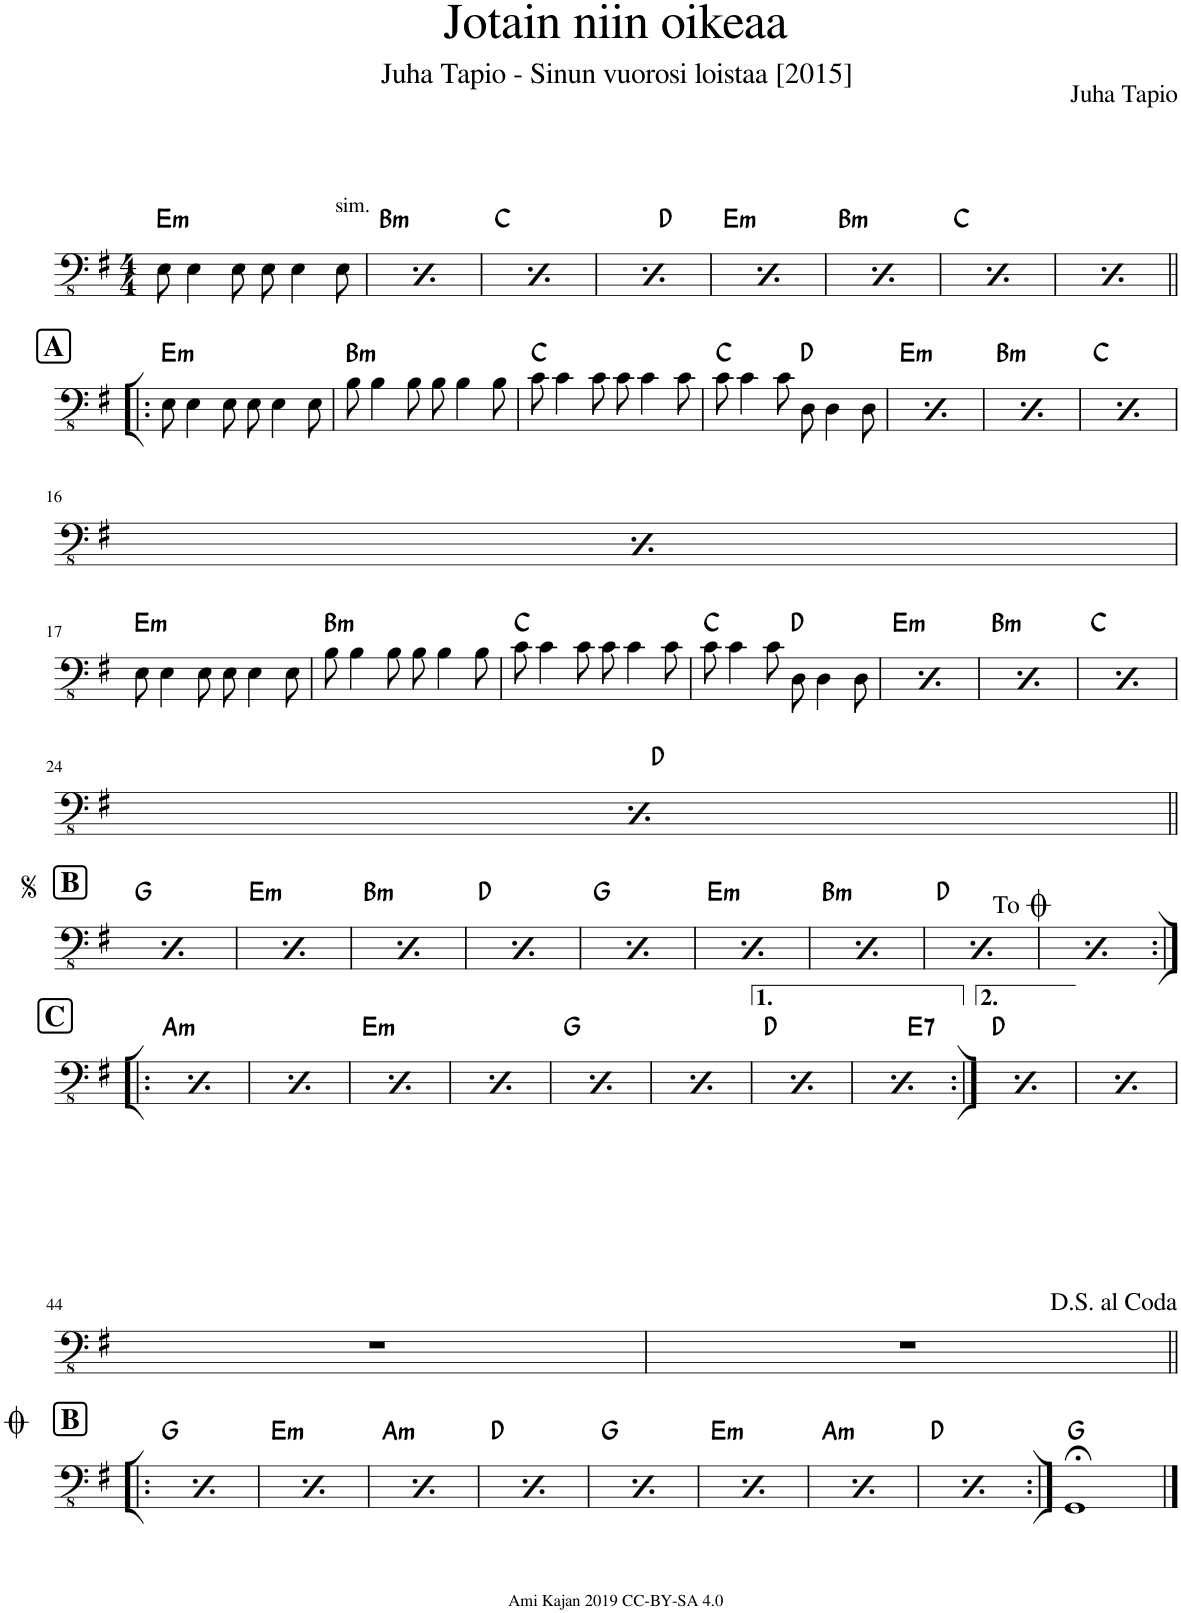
**kern	**harte
*part1	*part1
*staff1	*
*I"Acoustic Bass	*
*I'Bass	*
*clefFv4	*
*k[f#]	*
*M4/4	*
=1	=1
!	!LO:H:kt=m
8EE\	E:min
4EE\	.
8EE\	.
8EE\	.
4EE\	.
!LO:TX:a:t=sim.	!
8EE\	.
=2	=2
!	!LO:H:kt=m
8EE\	E:min
4EE\	.
8EE\	.
8EE\	.
4EE\	.
!LO:TX:a:t=sim.	!
8EE\	.
=3	=3
!	!LO:H:kt=m
8EE\	E:min
4EE\	.
8EE\	.
8EE\	.
4EE\	.
!LO:TX:a:t=sim.	!
8EE\	.
=4	=4
!	!LO:H:kt=m
8EE\	E:min
4EE\	.
8EE\	.
8EE\	.
4EE\	.
!LO:TX:a:t=sim.	!
8EE\	.
=5	=5
!	!LO:H:kt=m
8EE\	E:min
4EE\	.
8EE\	.
8EE\	.
4EE\	.
!LO:TX:a:t=sim.	!
8EE\	.
=6	=6
!	!LO:H:kt=m
8EE\	E:min
4EE\	.
8EE\	.
8EE\	.
4EE\	.
!LO:TX:a:t=sim.	!
8EE\	.
=7	=7
!	!LO:H:kt=m
8EE\	E:min
4EE\	.
8EE\	.
8EE\	.
4EE\	.
!LO:TX:a:t=sim.	!
8EE\	.
=8	=8
!	!LO:H:kt=m
8EE\	E:min
4EE\	.
8EE\	.
8EE\	.
4EE\	.
!LO:TX:a:t=sim.	!
8EE\	.
!!LO:LB:g=z
!!LO:REH:place=s1:a:B:cj:fs=14:t=A
=9!|:	=9!|:
!	!LO:H:kt=m
8EE\	E:min
4EE\	.
8EE\	.
8EE\	.
4EE\	.
8EE\	.
=10	=10
!	!LO:H:kt=m
8BB\	B:min
4BB\	.
8BB\	.
8BB\	.
4BB\	.
8BB\	.
=11	=11
8C\	C:maj
4C\	.
8C\	.
8C\	.
4C\	.
8C\	.
=12	=12
8C\	C:maj
4C\	.
8C\	.
8DD\	D:maj
4DD\	.
8DD\	.
=13	=13
8C\	C:maj
4C\	.
8C\	.
8DD\	D:maj
4DD\	.
8DD\	.
=14	=14
8C\	C:maj
4C\	.
8C\	.
8DD\	D:maj
4DD\	.
8DD\	.
=15	=15
8C\	C:maj
4C\	.
8C\	.
8DD\	D:maj
4DD\	.
8DD\	.
!!LO:LB:g=z
=16	=16
8C\	C:maj
4C\	.
8C\	.
8DD\	D:maj
4DD\	.
8DD\	.
!!LO:LB:g=z
=17	=17
!	!LO:H:kt=m
8EE\	E:min
4EE\	.
8EE\	.
8EE\	.
4EE\	.
8EE\	.
=18	=18
!	!LO:H:kt=m
8BB\	B:min
4BB\	.
8BB\	.
8BB\	.
4BB\	.
8BB\	.
=19	=19
8C\	C:maj
4C\	.
8C\	.
8C\	.
4C\	.
8C\	.
=20	=20
8C\	C:maj
4C\	.
8C\	.
8DD\	D:maj
4DD\	.
8DD\	.
=21	=21
8C\	C:maj
4C\	.
8C\	.
8DD\	D:maj
4DD\	.
8DD\	.
=22	=22
8C\	C:maj
4C\	.
8C\	.
8DD\	D:maj
4DD\	.
8DD\	.
=23	=23
8C\	C:maj
4C\	.
8C\	.
8DD\	D:maj
4DD\	.
8DD\	.
!!LO:LB:g=z
=24	=24
8C\	C:maj
4C\	.
8C\	.
8DD\	D:maj
4DD\	.
8DD\	.
!!LO:LB:g=z
=25||	=25||
8C\	C:maj
4C\	.
8C\	.
8DD\	D:maj
4DD\	.
8DD\	.
=26	=26
8C\	C:maj
4C\	.
8C\	.
8DD\	D:maj
4DD\	.
8DD\	.
=27	=27
8C\	C:maj
4C\	.
8C\	.
8DD\	D:maj
4DD\	.
8DD\	.
=28	=28
8C\	C:maj
4C\	.
8C\	.
8DD\	D:maj
4DD\	.
8DD\	.
=29	=29
8C\	C:maj
4C\	.
8C\	.
8DD\	D:maj
4DD\	.
8DD\	.
=30	=30
8C\	C:maj
4C\	.
8C\	.
8DD\	D:maj
4DD\	.
8DD\	.
=31	=31
8C\	C:maj
4C\	.
8C\	.
8DD\	D:maj
4DD\	.
8DD\	.
=32	=32
8C\	C:maj
4C\	.
8C\	.
8DD\	D:maj
4DD\	.
8DD\	.
!LO:TX:a:t=To <font size="24"/>	!
=33	=33
8C\	C:maj
4C\	.
8C\	.
8DD\	D:maj
4DD\	.
8DD\	.
!!LO:LB:g=z
=34:|!|:	=34:|!|:
8C\	C:maj
4C\	.
8C\	.
8DD\	D:maj
4DD\	.
8DD\	.
=35	=35
8C\	C:maj
4C\	.
8C\	.
8DD\	D:maj
4DD\	.
8DD\	.
=36	=36
8C\	C:maj
4C\	.
8C\	.
8DD\	D:maj
4DD\	.
8DD\	.
=37	=37
8C\	C:maj
4C\	.
8C\	.
8DD\	D:maj
4DD\	.
8DD\	.
=38	=38
8C\	C:maj
4C\	.
8C\	.
8DD\	D:maj
4DD\	.
8DD\	.
=39	=39
8C\	C:maj
4C\	.
8C\	.
8DD\	D:maj
4DD\	.
8DD\	.
=40	=40
8C\	C:maj
4C\	.
8C\	.
8DD\	D:maj
4DD\	.
8DD\	.
=41	=41
8C\	C:maj
4C\	.
8C\	.
8DD\	D:maj
4DD\	.
8DD\	.
=42:|!	=42:|!
8C\	C:maj
4C\	.
8C\	.
8DD\	D:maj
4DD\	.
8DD\	.
=43	=43
8C\	C:maj
4C\	.
8C\	.
8DD\	D:maj
4DD\	.
8DD\	.
!!LO:LB:g=z
=44	=44
1r	.
=45	=45
1r	.
!!LO:LB:g=z
=46!|:	=46!|:
1r	.
=47	=47
1r	.
=48	=48
1r	.
=49	=49
1r	.
=50	=50
1r	.
=51	=51
1r	.
=52	=52
1r	.
=53	=53
1r	.
=54:|!	=54:|!
1GGG;<	G:maj
==	==
*-	*-
